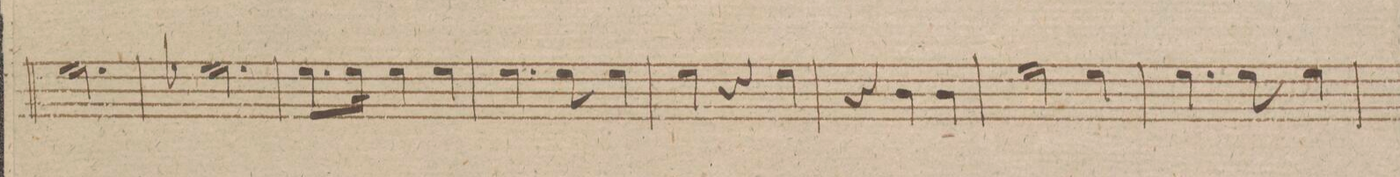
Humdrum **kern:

**kern	**dynam
*I"Corno 1mo in A.	*
*clefG2	*
*k[f#]	*
*M3/4	*
2.b\	.
=57	=57
2.b-X\	.
=58	=58
8.b\L	.
16b\Jk	.
4b\	.
4b\	.
=59	=59
4.b\	.
8b\	.
4b\	.
=60	=60
4b\	.
4r	.
4b\	.
=61	=61
4r	.
4f#/	.
4f#/	.
=62	=62
2b\	.
4b\	.
=63	=63
4.b\	.
8b\	.
4b\	.
=64	=64
*-	*-
